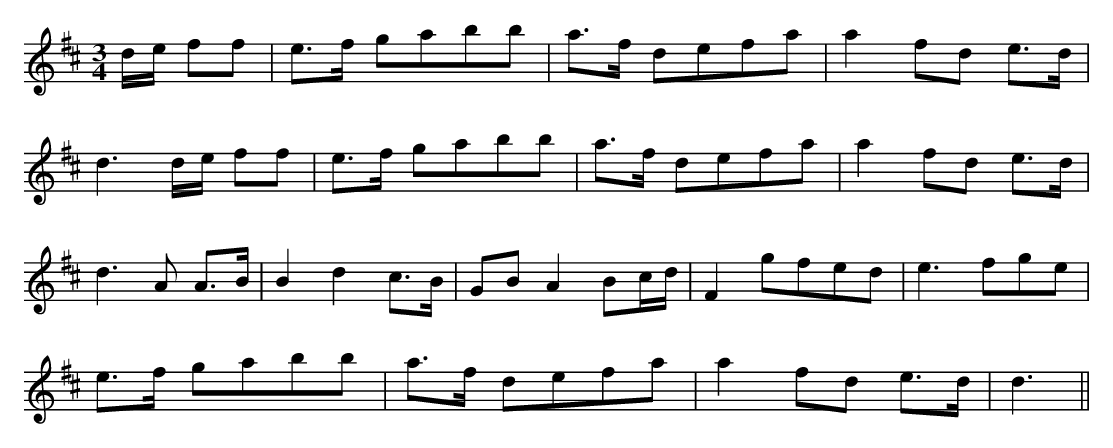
X:1
M:3/4
K:D
d/e/ ff|e>f gabb|a>f defa|a2fd e>d|
d3d/e/ ff|e>f gabb|a>f defa|a2fd e>d|
d3A A>B|B2d2c>B|GBA2 Bc/d/|F2 gfed|e3 fge|
e>f gabb|a>f defa|a2fd e>d|d3||
